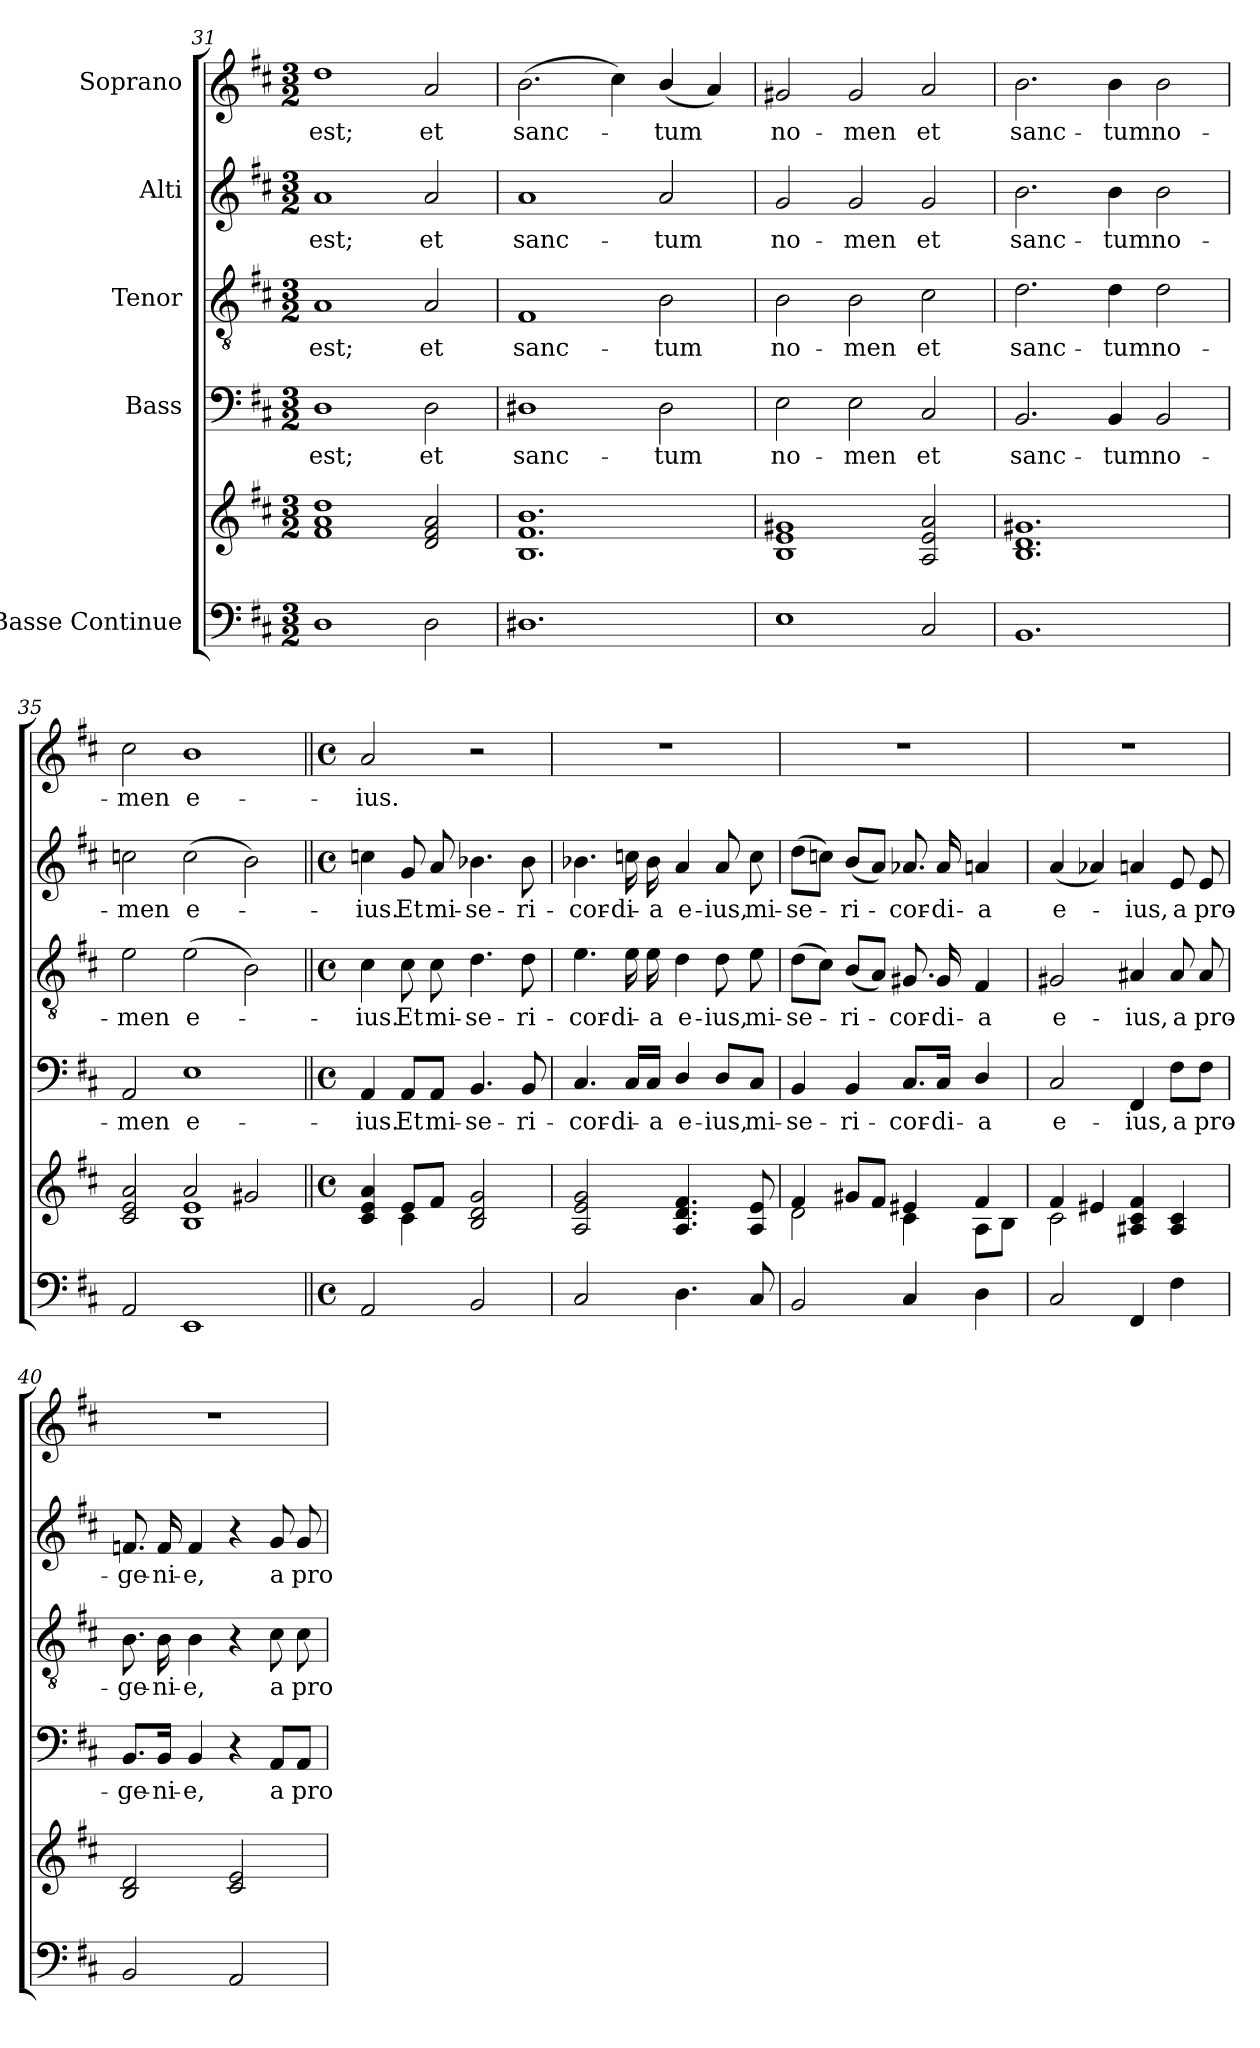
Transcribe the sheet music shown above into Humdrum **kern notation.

**kern	**kern	**kern	**text	**kern	**text	**kern	**text	**kern	**text
*part5	*part5	*part4	*part4	*part3	*part3	*part2	*part2	*part1	*part1
*staff6	*staff5	*staff4	*staff4	*staff3	*staff3	*staff2	*staff2	*staff1	*staff1
*I"Basse Continue	*	*I"Bass	*	*I"Tenor	*	*I"Alti	*	*I"Soprano	*
*clefF4	*clefG2	*clefF4	*	*clefGv2	*	*clefG2	*	*clefG2	*
*	*	*	*	*	*	*ITrd2c3	*	*	*
*k[f#c#]	*k[f#c#]	*k[f#c#]	*	*k[f#c#]	*	*k[f#c#g#d#a#]	*	*k[f#c#]	*
*M3/2	*M3/2	*M3/2	*	*M3/2	*	*M3/2	*	*M3/2	*
=31	=31	=31	=31	=31	=31	=31	=31	=31	=31
1D	1f# 1a 1dd	1D!	est;	1A!	est;	1f#!i	est;	1dd!	est;
2D\	2d/ 2f#/ 2a/	2D!\	et	2A!/	et	2f#!i/	et	2a!/	et
=32	=32	=32	=32	=32	=32	=32	=32	=32	=32
1.D#X	1.B 1.f# 1.b	1D#X!	sanc-	1F#!	sanc-	1f#!i	sanc-	(2.b!\	sanc-
.	.	.	.	.	.	.	.	4cc#!\)	.
.	.	2D#!\	tum	2B!\	tum	2f#!i/	tum	(4b!/	-tum
.	.	.	.	.	.	.	.	4a!/)	.
=33	=33	=33	=33	=33	=33	=33	=33	=33	=33
1E	1B 1e 1g#X	2E!\	no-	2B!\	no-	2e!i/	no-	2g#X!/	no-
.	.	2E!\	men	2B!\	men	2e!i/	men	2g#!/	men
2C#/	2A/ 2e/ 2a/	2C#!/	et	2c#!\	et	2e!i/	et	2a!/	et
=34	=34	=34	=34	=34	=34	=34	=34	=34	=34
1.BB	1.B 1.d 1.g#X	2.BB!/	sanc-	2.d!\	sanc-	2.g#!i\	sanc-	2.b!\	sanc-
.	.	4BB!/	tum	4d!\	tum	4g#!i\	tum	4b!\	tum
.	.	2BB!/	no-	2d!\	no-	2g#!i\	no-	2b!\	no-
=35	=35	=35	=35	=35	=35	=35	=35	=35	=35
*	*^	*	*	*	*	*	*	*	*
2AA/	2c#/ 2e/ 2a/	2ryy	2AA!/	men	2e!\	men	2an!i\	men	2cc#!\	men
1EE	2a/	1B 1e	1E!	e-	(2e!\	e-	(2a!i\	e-	1b!	e-
.	2g#X/	.	.	.	2B!\)	.	2g#!i\)	.	.	.
!!LO:LB:g=z
=36||	=36||	=36||	=36||	=36||	=36||	=36||	=36||	=36||	=36||	=36||
*M4/4	*M4/4	*	*M4/4	*	*M4/4	*	*M4/4	*	*M4/4	*
*met(c)	*met(c)	*	*met(c)	*	*met(c)	*	*met(c)	*	*met(c)	*
*	*	*	*	*	*	*	*	*	*MM86	*
2AA/	4c#/ 4e/ 4a/	4ryy	4AA!/	ius.	4c#!\	-ius.	4an!i\	-ius.	2a!/	ius.
.	8e/L	4c#\	8AA!/L	Et	8c#!\	Et	8e!i/	Et	.	.
.	8f#/J	.	8AA!/J	mi-	8c#!\	mi-	8f#!i/	mi-	.	.
2BB/	2B/ 2d/ 2g/	2ryy	4.BB!/	se-	4.d!\	se-	4.gn!i\	se-	2r	.
.	.	.	8BB!/	ri-	8d!\	ri-	8g!i\	ri-	.	.
*	*v	*v	*	*	*	*	*	*	*	*
=37	=37	=37	=37	=37	=37	=37	=37	=37	=37
2C#/	2A/ 2e/ 2g/	4.C#!/	cor-	4.e!\	cor-	4.gn!i\	cor-	1r	.
.	.	16C#!/LL	di-	16e!\	di-	16an!i\	di-	.	.
.	.	16C#!/JJ	a	16e!\	a	16g!i\	a	.	.
4.D\	4.A/ 4.d/ 4.f#/	4D!/	e-	4d!\	e-	4f#!i/	e-	.	.
.	.	8D!/L	ius,	8d!\	ius,	8f#!i/	ius,	.	.
8C#/	8A/ 8e/	8C#!/J	mi-	8e!\	mi-	8a!i\	mi-	.	.
=38	=38	=38	=38	=38	=38	=38	=38	=38	=38
*	*^	*	*	*	*	*	*	*	*
2BB/	4f#/	2d\	4BB!/	se-	(8d!\L	se-	(8b!i\L	se-	1r	.
.	.	.	.	.	8c#!\J)	.	8an!i\J)	.	.	.
.	8g#X/L	.	4BB!/	ri-	(8B!/L	-ri-	(8g#!i/L	ri-	.	.
.	8f#/J	.	.	.	8A!/J)	.	8f#!i/J)	.	.	.
4C#/	4e#X/	4c#\	8.C#!/L	cor-	8.G#X!/	-cor-	8.fn!i/	cor-	.	.
.	.	.	16C#!/Jk	di-	16G#!/	-di-	16f!i/	di-	.	.
4D\	4f#/	8A\L	4D!/	a	4F#!/	-a	4f#X!i/	a	.	.
.	.	8B\J	.	.	.	.	.	.	.	.
!!LO:PB:g=z
=39	=39	=39	=39	=39	=39	=39	=39	=39	=39	=39
2C#/	4f#/	2c#\	2C#!/	e-	2G#X!/	e-	(4f#!i/	e-	1r	.
.	4e#X/	.	.	.	.	.	4fn!i/)	.	.	.
4FF#/	4A#X/ 4c#/ 4f#/	2ryy	4FF#!/	ius,	4A#X!/	ius,	4f#X!i/	-ius,	.	.
4F#\	4A#/ 4c#/	.	8F#!\L	a	8A#!/	a	8c#!i/	a	.	.
.	.	.	8F#!\J	pro-	8A#!/	pro-	8c#!i/	pro-	.	.
*	*v	*v	*	*	*	*	*	*	*	*
=40	=40	=40	=40	=40	=40	=40	=40	=40	=40
2BB/	2B/ 2d/	8.BB!/L	ge-	8.B!\	ge-	8.dn!i/	ge-	1r	.
.	.	16BB!/Jk	ni-	16B!\	ni-	16d!i/	ni-	.	.
.	.	4BB!/	e,	4B!\	e,	4d!i/	e,	.	.
2AA/	2c#/ 2e/	4r	.	4r	.	4r	.	.	.
.	.	8AA!/L	a	8c#!\	a	8e!i/	a	.	.
.	.	8AA!/J	pro-	8c#!\	pro-	8e!i/	pro-	.	.
=	=	=	=	=	=	=	=	=	=
*-	*-	*-	*-	*-	*-	*-	*-	*-	*-
